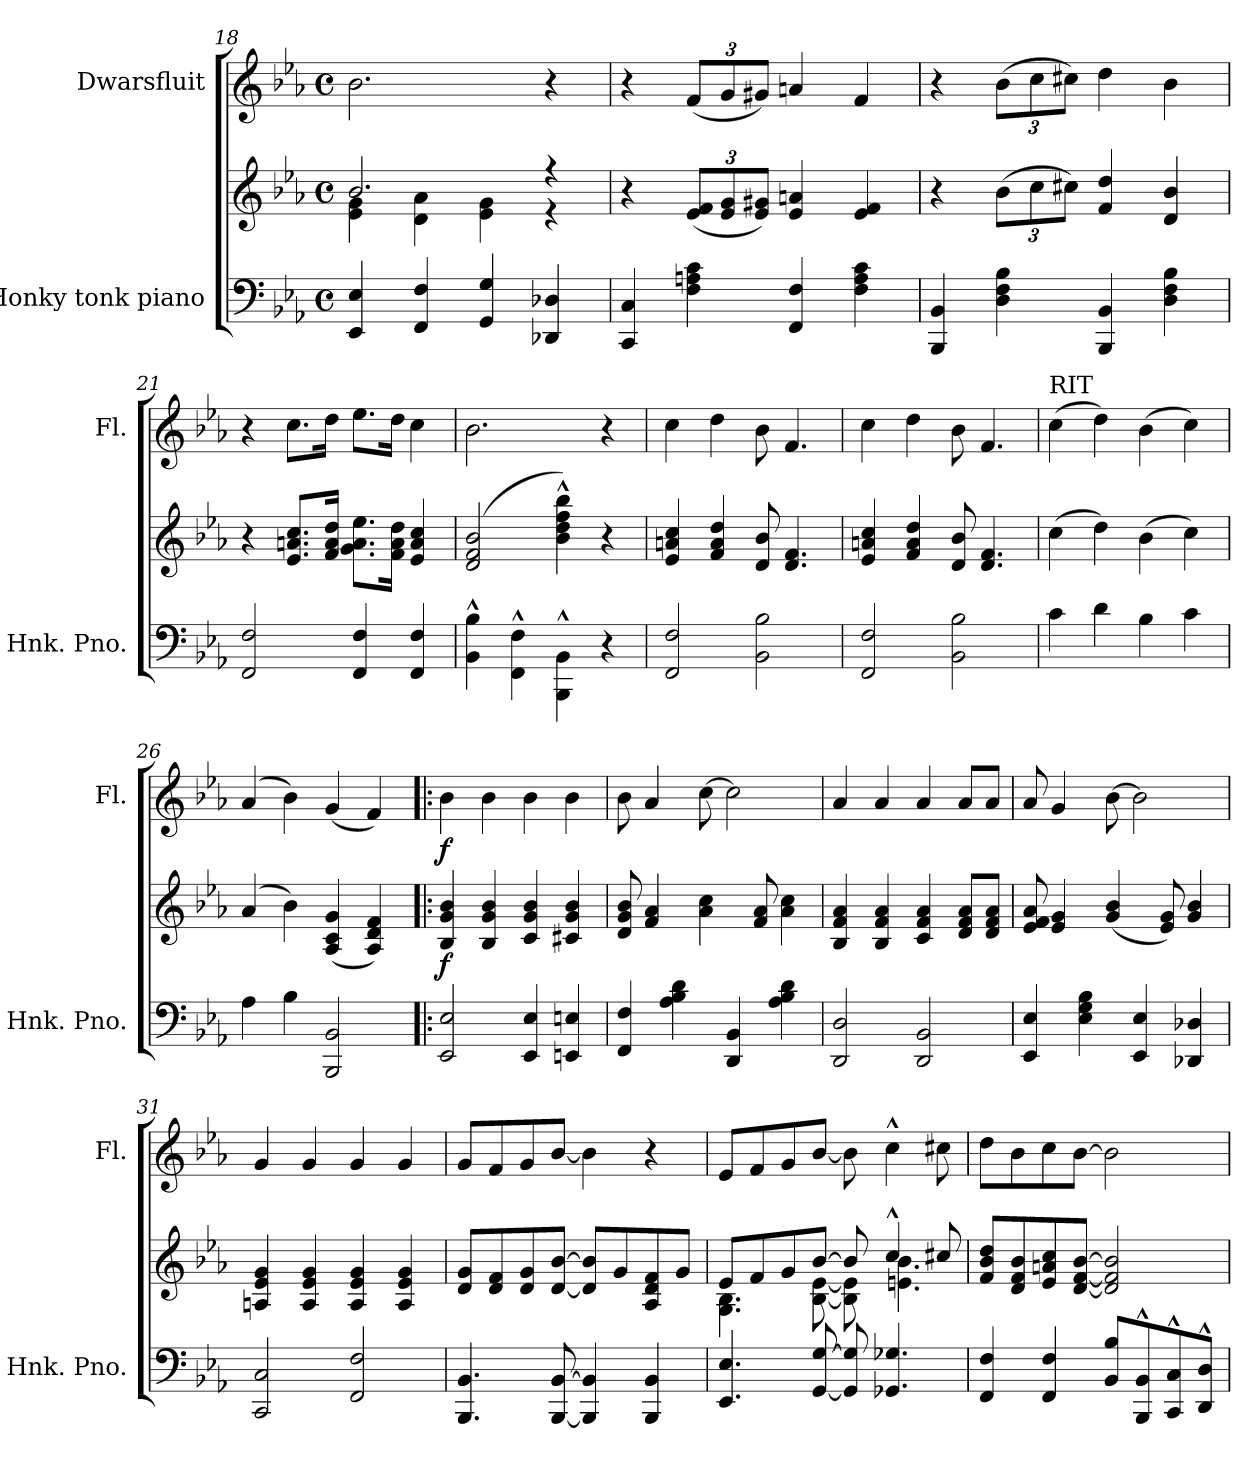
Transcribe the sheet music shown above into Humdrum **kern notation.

**kern	**kern	**dynam	**kern	**dynam
*part2	*part2	*part2	*part1	*part1
*staff3	*staff2	*staff2/3	*staff1	*staff1
*I"Honky tonk piano	*	*	*I"Dwarsfluit	*
*I'Hnk. Pno.	*	*	*I'Fl.	*
*clefF4	*clefG2	*	*clefG2	*
*k[b-e-a-]	*k[b-e-a-]	*	*k[b-e-a-]	*
*M4/4	*M4/4	*	*M4/4	*
*met(c)	*met(c)	*	*met(c)	*
=18	=18	=18	=18	=18
*	*^	*	*	*
4EE-/ 4E-/	2.b-/	4e-\ 4g\	.	2.b-\	.
4FF/ 4F/	.	4d\ 4a-\	.	.	.
4GG/ 4G/	.	4e-\ 4g\	.	.	.
4DD-X/ 4D-X/	4r	4r	.	4r	.
*	*v	*v	*	*	*
!!LO:LB:g=z
=19	=19	=19	=19	=19
4CC/ 4C/	4r	.	4r	.
*	*Xbrackettup	*	*Xbrackettup	*
4F\ 4An\ 4c\	(>12e-/ 12f/L	.	(>12f/L	.
.	12e-/ 12g/	.	12g/	.
.	12e-/ 12g#X/J)	.	12g#X/J)	.
4FF/ 4F/	4e-/ 4an/	.	4an/	.
4F\ 4A\ 4c\	4e-/ 4f/	.	4f/	.
=20	=20	=20	=20	=20
4BBB-/ 4BB-/	4r	.	4r	.
4D\ 4F\ 4B-\	(12b-\L	.	(12b-\L	.
.	12cc\	.	12cc\	.
.	12cc#X\J)	.	12cc#X\J)	.
4BBB-/ 4BB-/	4f/ 4dd/	.	4dd\	.
4D\ 4F\ 4B-\	4d/ 4b-/	.	4b-\	.
=21	=21	=21	=21	=21
2FF/ 2F/	4r	.	4r	.
.	8.e-/ 8.an/ 8.cc/L	.	8.cc\L	.
.	16f/ 16a/ 16dd/Jk	.	16dd\Jk	.
4FF/ 4F/	8.g\ 8.a\ 8.ee-\L	.	8.ee-\L	.
.	16f\ 16a\ 16dd\Jk	.	16dd\Jk	.
4FF/ 4F/	4e-/ 4a/ 4cc/	.	4cc\	.
=22	=22	=22	=22	=22
4BB-\^^ 4B-\^^	(2d/ 2f/ 2b-/	.	2.b-\	.
4FF\^^ 4F\^^	.	.	.	.
4BBB-\^^ 4BB-\^^	4b-\^^ 4dd\^^ 4ff\^^ 4bb-\^^)	.	.	.
4r	4r	.	4r	.
=23	=23	=23	=23	=23
2FF/ 2F/	4e-/ 4an/ 4cc/	.	4cc\	.
.	4f/ 4a/ 4dd/	.	4dd\	.
2BB-\ 2B-\	8d/ 8b-/	.	8b-\	.
.	4.d/ 4.f/	.	4.f/	.
!!LO:PB:g=z
=24	=24	=24	=24	=24
2FF/ 2F/	4e-/ 4an/ 4cc/	.	4cc\	.
.	4f/ 4a/ 4dd/	.	4dd\	.
2BB-\ 2B-\	8d/ 8b-/	.	8b-\	.
.	4.d/ 4.f/	.	4.f/	.
=25	=25	=25	=25	=25
*	*	*	*MM110	*
!	!	!	!LO:TX:a:t=RIT	!
4c\	(4cc\	.	(4cc\	.
*	*	*	*MM100	*
4d\	4dd\)	.	4dd\)	.
4B-\	(4b-\	.	(4b-\	.
4c\	4cc\)	.	4cc\)	.
=26	=26	=26	=26	=26
*	*	*	*MM90	*
4A-\	(4a-/	.	(4a-/	.
*	*	*	*MM80	*
4B-\	4b-\)	.	4b-\)	.
*	*	*	*MM70	*
2BBB-/ 2BB-/	(4A-/ 4c/ 4g/	.	(4g/	.
*	*	*	*MM60	*
.	4A-/ 4d/ 4f/)	.	4f/)	.
=27!|:	=27!|:	=27!|:	=27!|:	=27!|:
*	*	*	*MM126	*
!	!	!LO:DY:b	!	!LO:DY:b
2EE-/ 2E-/	4B-/ 4g/ 4b-/	f	4b-\	f
.	4B-/ 4g/ 4b-/	.	4b-\	.
4EE-/ 4E-/	4c/ 4g/ 4b-/	.	4b-\	.
4EEn/ 4En/	4c#X/ 4g/ 4b-/	.	4b-\	.
=28	=28	=28	=28	=28
4FF/ 4F/	8d/ 8g/ 8b-/	.	8b-\	.
.	4f/ 4a-/	.	4a-/	.
4A-\ 4B-\ 4d\	.	.	.	.
.	4a-\ 4cc\	.	[8cc\	.
4DD/ 4BB-/	.	.	2cc\]	.
.	8f/ 8a-/	.	.	.
4A-\ 4B-\ 4d\	4a-\ 4cc\	.	.	.
=29	=29	=29	=29	=29
2DD/ 2D/	4B-/ 4f/ 4a-/	.	4a-/	.
.	4B-/ 4f/ 4a-/	.	4a-/	.
2DD/ 2BB-/	4c/ 4f/ 4a-/	.	4a-/	.
.	8d/ 8f/ 8a-/L	.	8a-/L	.
.	8d/ 8f/ 8a-/J	.	8a-/J	.
!!LO:LB:g=z
=30	=30	=30	=30	=30
4EE-/ 4E-/	8e-/ 8f/ 8a-/	.	8a-/	.
.	4e-/ 4g/	.	4g/	.
4E-\ 4G\ 4B-\	.	.	.	.
.	(4g/ 4b-/	.	[8b-\	.
4EE-/ 4E-/	.	.	2b-\]	.
.	8e-/ 8g/)	.	.	.
4DD-X/ 4D-X/	4g/ 4b-/	.	.	.
=31	=31	=31	=31	=31
2CC/ 2C/	4An/ 4e-/ 4g/	.	4g/	.
.	4A/ 4e-/ 4g/	.	4g/	.
2FF/ 2F/	4A/ 4e-/ 4g/	.	4g/	.
.	4A/ 4e-/ 4g/	.	4g/	.
=32	=32	=32	=32	=32
4.BBB-/ 4.BB-/	8d/ 8g/L	.	8g/L	.
.	8d/ 8f/	.	8f/	.
.	8d/ 8g/	.	8g/	.
[8BBB-/ [8BB-/	[8d/ [8b-/J	.	[8b-/J	.
4BBB-/] 4BB-/]	8d/] 8b-/]L	.	4b-\]	.
.	8g/	.	.	.
4BBB-/ 4BB-/	8A-/ 8d/ 8f/	.	4r	.
.	8g/J	.	.	.
=33	=33	=33	=33	=33
*	*^	*	*	*
4.EE-/ 4.E-/	8e-/L	4.G\ 4.B-\	.	8e-/L	.
.	8f/	.	.	8f/	.
.	8g/	.	.	8g/	.
[8GG/ [8G/	[8b-/J	[8B-\ [8e-\	.	[8b-/J	.
8GG/] 8G/]	8b-/]	8B-\] 8e-\]	.	8b-\]	.
4.GG-X/ 4.G-X/	4cc^^/	4.en\ 4.b-\	.	4cc^^\	.
.	8cc#X/	.	.	8cc#X\	.
*	*v	*v	*	*	*
!!LO:LB:g=z
=34	=34	=34	=34	=34
4FF/ 4F/	8f/ 8b-/ 8dd/L	.	8dd\L	.
.	8d/ 8f/ 8b-/	.	8b-\	.
4FF/ 4F/	8e-/ 8an/ 8cc/	.	8cc\	.
.	[8d/ [8f/ [8b-/J	.	[8b-\J	.
8BB-/ 8B-/L	2d/] 2f/] 2b-/]	.	2b-\]	.
8BBB-/^^ 8BB-/^^	.	.	.	.
8CC/^^ 8C/^^	.	.	.	.
8DD/^^ 8D/^^J	.	.	.	.
=	=	=	=	=
*-	*-	*-	*-	*-
